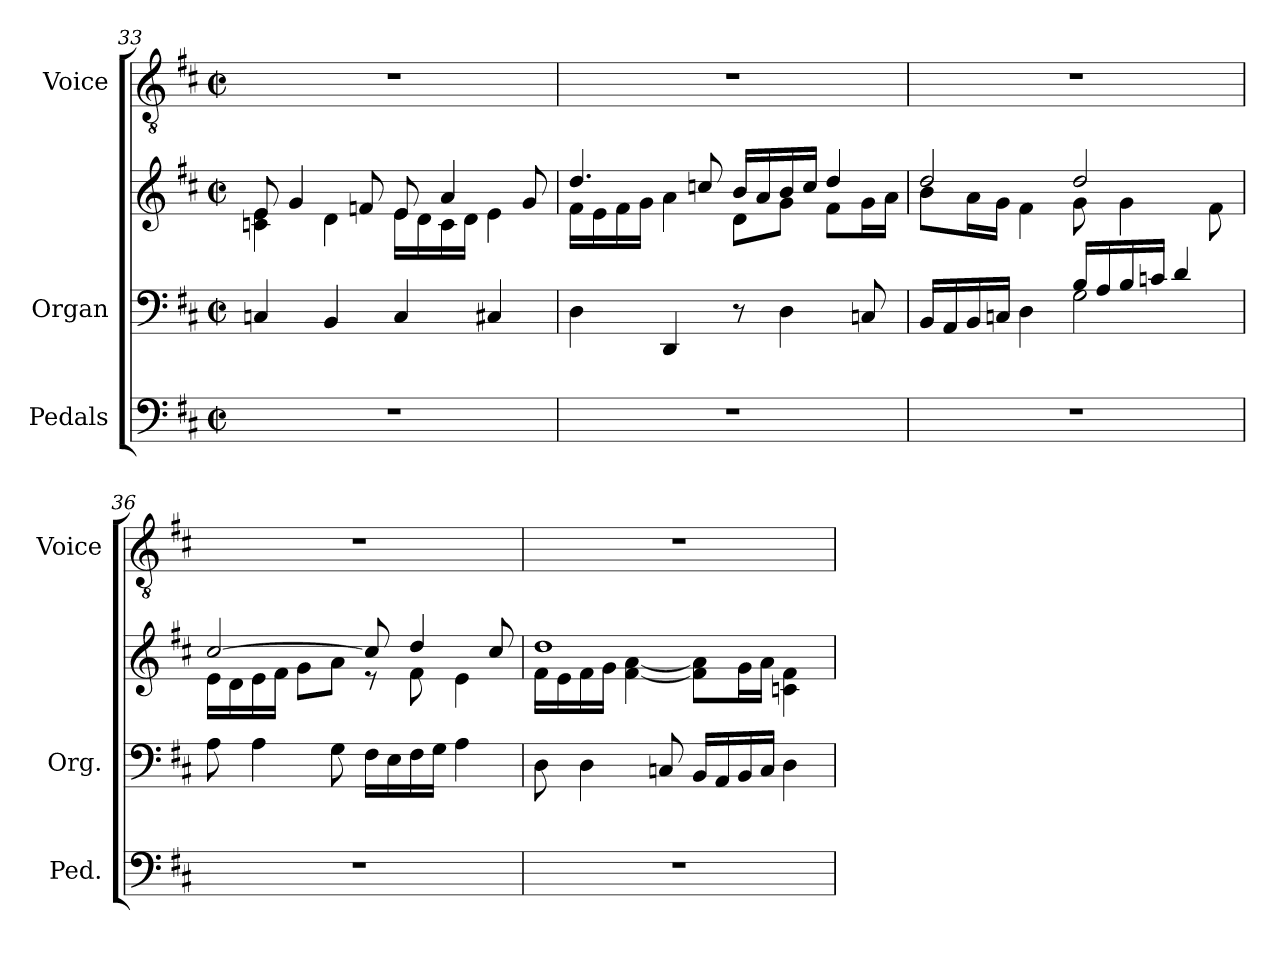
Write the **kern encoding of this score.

**kern	**kern	**kern	**kern
*part3	*part2	*part2	*part1
*staff4	*staff3	*staff2	*staff1
*I"Pedals	*I"Organ	*	*I"Voice
*I'Ped.	*I'Org.	*	*I'Voice
*clefF4	*clefF4	*clefG2	*clefGv2
*	*	*	*ITrd7c12
*k[f#c#]	*k[f#c#]	*k[f#c#]	*k[f#c#]
*b:	*b:	*b:	*b:
*M2/2	*M2/2	*M2/2	*M2/2
*met(c|)	*met(c|)	*met(c|)	*met(c|)
=33	=33	=33	=33
*	*	*^	*
1r	4Cni/	8ei/	4cni\ 4ei	1r
.	.	4gi/	.	.
.	4BBi/	.	4di\	.
.	.	8fni/	.	.
.	4Ci/	8ei/	16ei\LL	.
.	.	.	16di\	.
.	.	4ai/	16ci\	.
.	.	.	16di\JJ	.
.	4C#Xi/	.	4ei\	.
.	.	8gi/	.	.
!!LO:LB:g=z
=34	=34	=34	=34	=34
1r	4Di\	4.ddi/	16f#i\LL	1r
.	.	.	16ei\	.
.	.	.	16f#i\	.
.	.	.	16gi\JJ	.
.	4DDi/	.	4ai\	.
.	.	8ccni/	.	.
.	8r	16bi/LL	8di\L	.
.	.	16ai/	.	.
.	4Di\	16bi/	8gi\J	.
.	.	16cci/JJ	.	.
.	.	4ddi/	8f#i\L	.
.	8Cni/	.	16gi\L	.
.	.	.	16ai\JJ	.
=35	=35	=35	=35	=35
*	*^	*	*	*
1r	16BBi/LL	2ryy	2ddi/	8bi\L	1r
.	16AAi/	.	.	.	.
.	16BBi/	.	.	16ai\L	.
.	16Cni/JJ	.	.	16gi\JJ	.
.	4Di\	.	.	4f#i\	.
.	16Bi/LL	2Gi\	2ddi/	8gi\	.
.	16Ai/	.	.	.	.
.	16Bi/	.	.	4gi\	.
.	16cni/JJ	.	.	.	.
.	4di/	.	.	.	.
.	.	.	.	8f#i\	.
*	*v	*v	*	*	*
=36	=36	=36	=36	=36
1r	8Ai\	[>2cc#i/	16ei\LL	1r
.	.	.	16di\	.
.	4Ai\	.	16ei\	.
.	.	.	16f#i\JJ	.
.	.	.	8gi\L	.
.	8Gi\	.	8ai\J	.
.	16F#i\LL	8cc#i/]	8r	.
.	16Ei\	.	.	.
.	16F#i\	4ddi/	8f#i\	.
.	16Gi\JJ	.	.	.
.	4Ai\	.	4ei\	.
.	.	8cc#i/	.	.
=37	=37	=37	=37	=37
1r	8Di\	1ddi	16f#i\LL	1r
.	.	.	16ei\	.
.	4Di\	.	16f#i\	.
.	.	.	16gi\JJ	.
.	.	.	[<4f#i\ [<4ai	.
.	8Cni/	.	.	.
.	16BBi/LL	.	8f#i\] 8ai]L	.
.	16AAi/	.	.	.
.	16BBi/	.	16gi\L	.
.	16Ci/JJ	.	16ai\JJ	.
.	4Di\	.	4cni\ 4f#i	.
*	*	*v	*v	*
=	=	=	=
*-	*-	*-	*-
